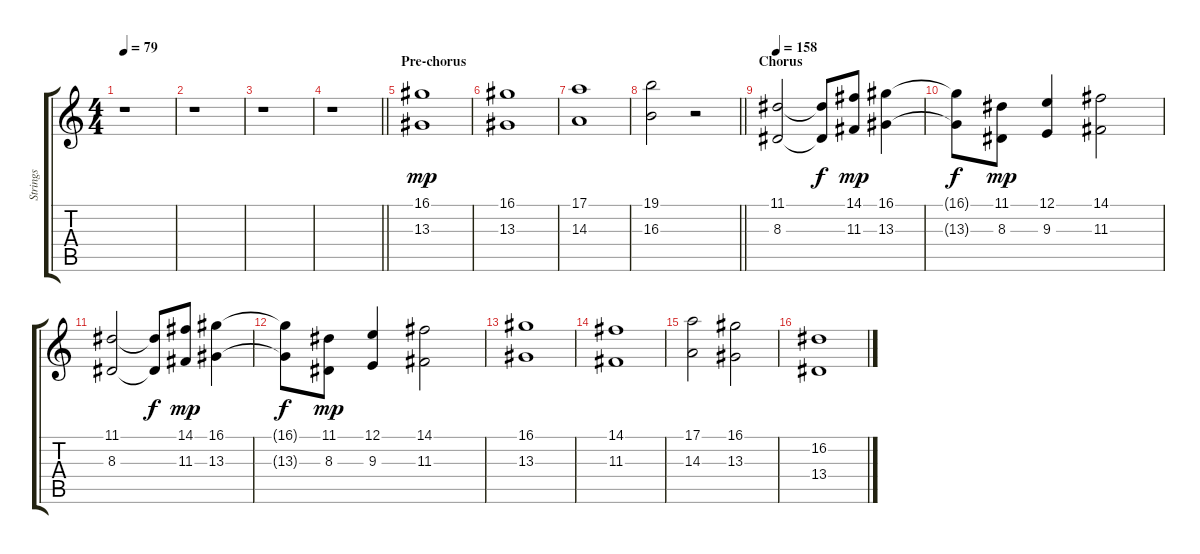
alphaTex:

\track ("Strings" "Strings") {instrument stringensemble1}
\staff {score tabs}
\tuning (E4 B3 G3 D3 A2 E2) {hide}
\ts (4 4)
\tempo 79
\clef g2
\ks c
r.1{dy f} |
r.1 |
r.1 |
\barLineRight lightlight
r.1 |
\section ("" "Pre-chorus")
(16.1 13.3).1{dy mp volume 12} |
(16.1 13.3).1 |
(17.1 14.3).1 |
\barLineRight lightlight
(19.1 16.3).2 r.2 |
\section ("" "Chorus")
\tempo 158
(11.1 8.3).2 (11.1{t} 8.3{t}).8{dy f} (14.1 11.3).8{dy mp} (16.1 13.3).4 |
(16.1{t} 13.3{t}).8{dy f} (11.1 8.3).8{dy mp} (12.1 9.3).4 (14.1 11.3).2 |
(11.1 8.3).2 (11.1{t} 8.3{t}).8{dy f} (14.1 11.3).8{dy mp} (16.1 13.3).4 |
(16.1{t} 13.3{t}).8{dy f} (11.1 8.3).8{dy mp} (12.1 9.3).4 (14.1 11.3).2 |
(16.1 13.3).1 |
(14.1 11.3).1 |
(17.1 14.3).2 (16.1 13.3).2 |
(16.2 13.4).1
